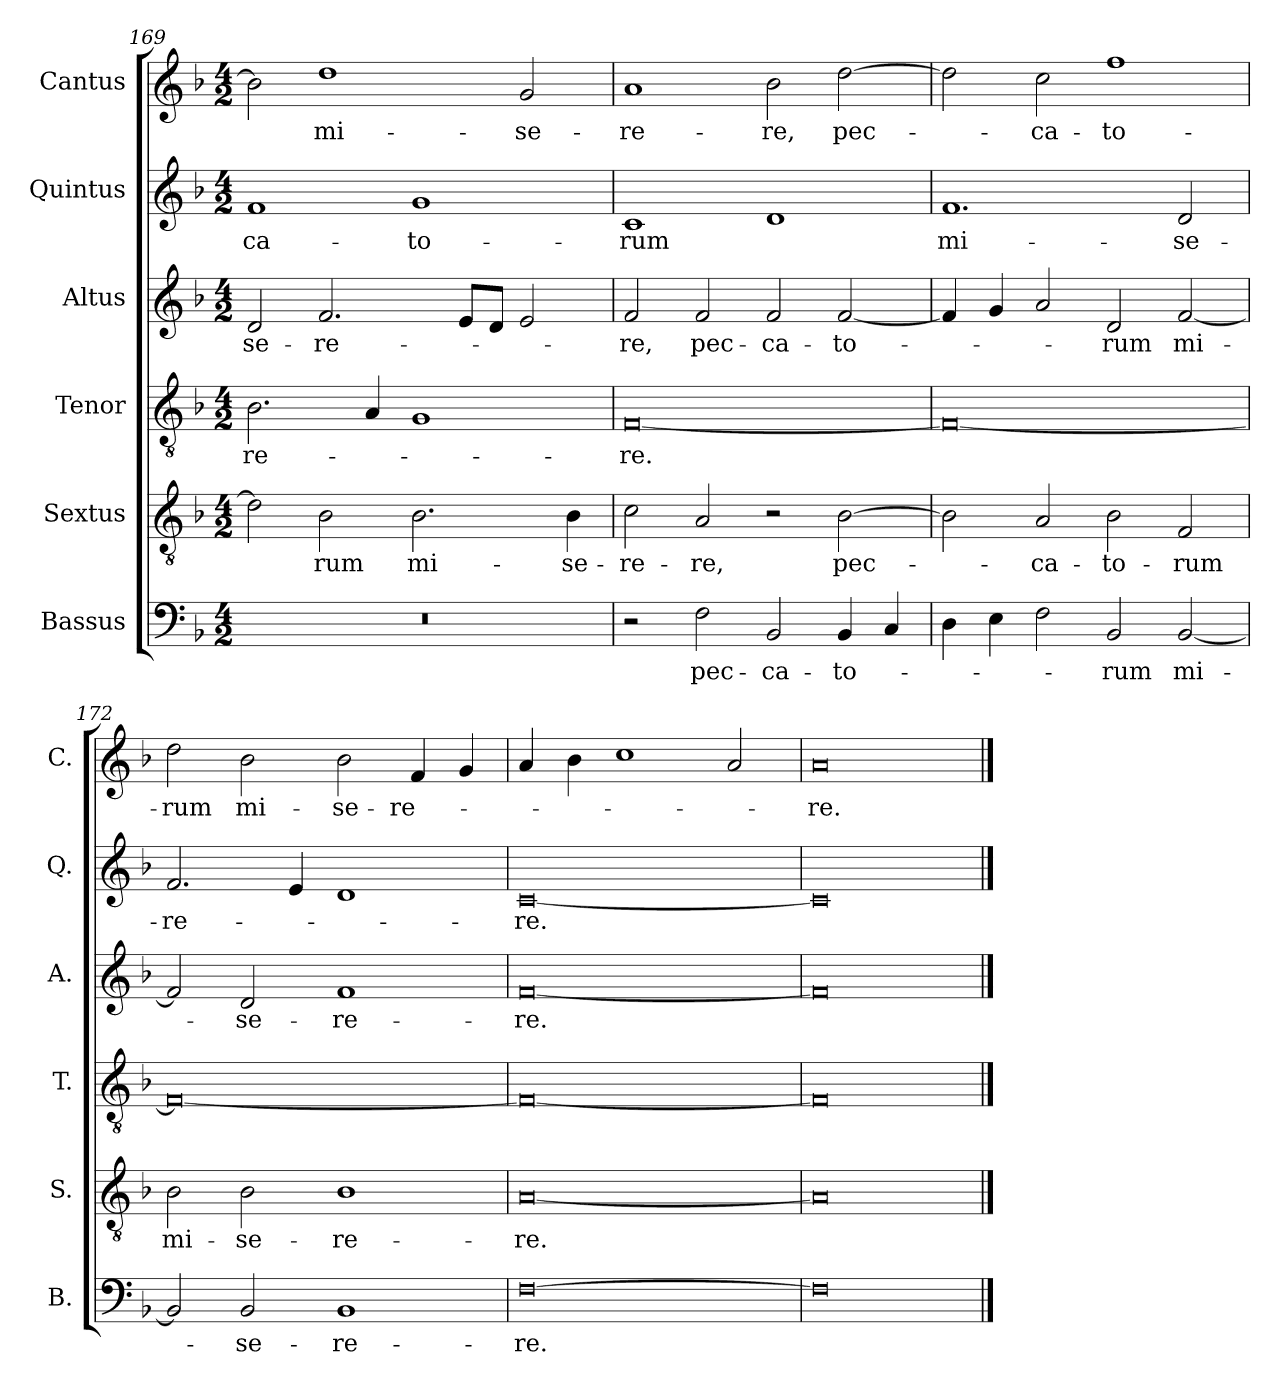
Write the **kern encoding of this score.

**kern	**text	**kern	**text	**kern	**text	**kern	**text	**kern	**text	**kern	**text
*part6	*part6	*part5	*part5	*part4	*part4	*part3	*part3	*part2	*part2	*part1	*part1
*staff6	*staff6	*staff5	*staff5	*staff4	*staff4	*staff3	*staff3	*staff2	*staff2	*staff1	*staff1
*I"Bassus	*	*I"Sextus	*	*I"Tenor	*	*I"Altus	*	*I"Quintus	*	*I"Cantus	*
*I'B.	*	*I'S.	*	*I'T.	*	*I'A.	*	*I'Q.	*	*I'C.	*
*clefF4	*	*clefGv2	*	*clefGv2	*	*clefG2	*	*clefG2	*	*clefG2	*
*k[b-]	*	*k[b-]	*	*k[b-]	*	*k[b-]	*	*k[b-]	*	*k[b-]	*
*M4/2	*	*M4/2	*	*M4/2	*	*M4/2	*	*M4/2	*	*M4/2	*
=169	=169	=169	=169	=169	=169	=169	=169	=169	=169	=169	=169
!	!	!	!	!	!LO:LY:b	!	!LO:LY:b	!	!LO:LY:b	!	!
0r	.	2d\]	.	2.B-\	-re-	2d/	-se-	1f	-ca-	2b-\]	.
!	!	!	!LO:LY:b	!	!	!	!LO:LY:b	!	!	!	!LO:LY:b
.	.	2B-\	-rum	.	.	2.f/	-re-	.	.	1dd	mi-
.	.	.	.	4A/	.	.	.	.	.	.	.
!	!	!	!LO:LY:b	!	!	!	!	!	!LO:LY:b	!	!
.	.	2.B-\	mi-	1G	.	.	.	1g	-to-	.	.
.	.	.	.	.	.	8e/L	.	.	.	.	.
.	.	.	.	.	.	8d/J	.	.	.	.	.
!	!	!	!	!	!	!	!	!	!	!	!LO:LY:b
.	.	.	.	.	.	2e/	.	.	.	2g/	-se-
!	!	!	!LO:LY:b	!	!	!	!	!	!	!	!
.	.	4B-\	-se-	.	.	.	.	.	.	.	.
=170	=170	=170	=170	=170	=170	=170	=170	=170	=170	=170	=170
!	!	!	!LO:LY:b	!	!LO:LY:b	!	!LO:LY:b	!	!LO:LY:b	!	!LO:LY:b
2r	.	2c\	-re-	[0F	-re.	2f/	-re,	1c	-rum	1a	-re-
!	!LO:LY:b	!	!LO:LY:b	!	!	!	!LO:LY:b	!	!	!	!
2F\	pec-	2A/	-re,	.	.	2f/	pec-	.	.	.	.
!	!LO:LY:b	!	!	!	!	!	!LO:LY:b	!	!	!	!LO:LY:b
2BB-/	-ca-	2r	.	.	.	2f/	-ca-	1d	.	2b-\	-re,
!	!LO:LY:b	!	!LO:LY:b	!	!	!	!LO:LY:b	!	!	!	!LO:LY:b
4BB-/	-to-	[2B-\	pec-	.	.	[2f/	-to-	.	.	[2dd\	pec-
4C/	.	.	.	.	.	.	.	.	.	.	.
=171	=171	=171	=171	=171	=171	=171	=171	=171	=171	=171	=171
!	!	!	!	!	!	!	!	!	!LO:LY:b	!	!
4D\	.	2B-\]	.	0F_	.	4f/]	.	1.f	mi-	2dd\]	.
4E\	.	.	.	.	.	4g/	.	.	.	.	.
!	!	!	!LO:LY:b	!	!	!	!	!	!	!	!LO:LY:b
2F\	.	2A/	-ca-	.	.	2a/	.	.	.	2cc\	-ca-
!	!LO:LY:b	!	!LO:LY:b	!	!	!	!LO:LY:b	!	!	!	!LO:LY:b
2BB-/	-rum	2B-\	-to-	.	.	2d/	-rum	.	.	1ff	-to-
!	!LO:LY:b	!	!LO:LY:b	!	!	!	!LO:LY:b	!	!LO:LY:b	!	!
[2BB-/	mi-	2F/	-rum	.	.	[2f/	mi-	2d/	-se-	.	.
=172	=172	=172	=172	=172	=172	=172	=172	=172	=172	=172	=172
!	!	!	!LO:LY:b	!	!	!	!	!	!LO:LY:b	!	!LO:LY:b
2BB-/]	.	2B-\	mi-	0F_	.	2f/]	.	2.f/	-re-	2dd\	-rum
!	!LO:LY:b	!	!LO:LY:b	!	!	!	!LO:LY:b	!	!	!	!LO:LY:b
2BB-/	-se-	2B-\	-se-	.	.	2d/	-se-	.	.	2b-\	mi-
.	.	.	.	.	.	.	.	4e/	.	.	.
!	!LO:LY:b	!	!LO:LY:b	!	!	!	!LO:LY:b	!	!	!	!LO:LY:b
1BB-	-re-	1B-	-re-	.	.	1f	-re-	1d	.	2b-\	-se-
!	!	!	!	!	!	!	!	!	!	!	!LO:LY:b
.	.	.	.	.	.	.	.	.	.	4f/	-re-
.	.	.	.	.	.	.	.	.	.	4g/	.
=173	=173	=173	=173	=173	=173	=173	=173	=173	=173	=173	=173
!	!LO:LY:b	!	!LO:LY:b	!	!	!	!LO:LY:b	!	!LO:LY:b	!	!
[0F	-re.	[0A	-re.	0F_	.	[0f	-re.	[0c	-re.	4a/	.
.	.	.	.	.	.	.	.	.	.	4b-\	.
.	.	.	.	.	.	.	.	.	.	1cc	.
.	.	.	.	.	.	.	.	.	.	2a/	.
=174	=174	=174	=174	=174	=174	=174	=174	=174	=174	=174	=174
!	!	!	!	!	!	!	!	!	!	!	!LO:LY:b
0F]	.	0A]	.	0F]	.	0f]	.	0c]	.	0a	-re.
==	==	==	==	==	==	==	==	==	==	==	==
*-	*-	*-	*-	*-	*-	*-	*-	*-	*-	*-	*-
